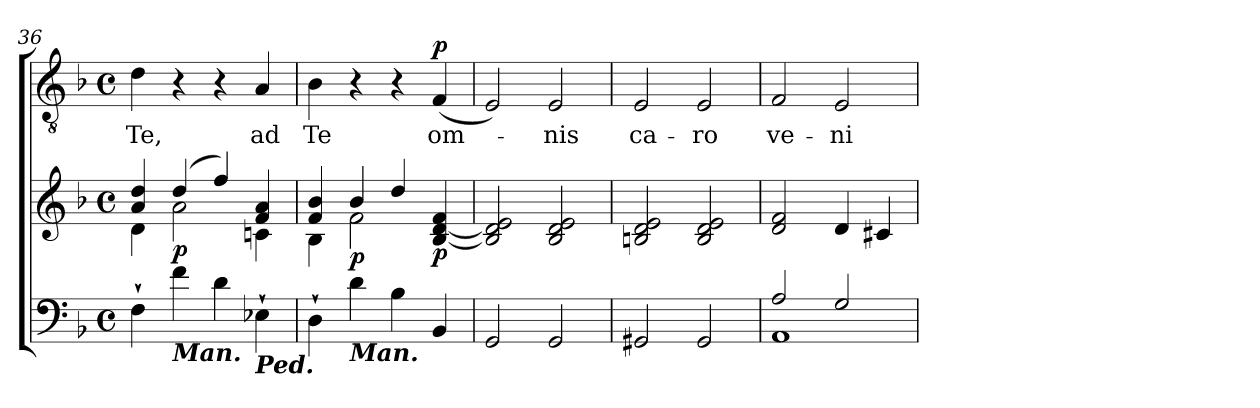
**kern	**kern	**dynam	**kern	**text	**dynam
*part2	*part2	*part2	*part1	*part1	*part1
*staff3	*staff2	*staff2/3	*staff1	*staff1	*staff1
*clefF4	*clefG2	*	*clefGv2	*	*
*k[b-]	*k[b-]	*	*k[b-]	*	*
*F:	*F:	*	*F:	*	*
*M4/4	*M4/4	*	*M4/4	*	*
*met(c)	*met(c)	*	*met(c)	*	*
=36	=36	=36	=36	=36	=36
*	*^	*	*	*	*
!	!	!	!	!	!LO:LY:b	!
4F`>\	4a/ 4dd/	4d\	.	4d\	Te,	.
!LO:TX:b:Bi:t=Man.	!	!	!	!	!	!
!	!	!	!LO:DY:b	!	!	!
4f\	(4dd/	2a\	p	4r	.	.
4d\	4ff/)	.	.	4r	.	.
!LO:TX:b:Bi:t=Ped.	!	!	!	!	!	!
!	!	!	!	!	!LO:LY:b	!
4E-X`>\	4f/ 4a/	4cn\	.	4A/	ad	.
!!LO:LB:g=z
=37	=37	=37	=37	=37	=37	=37
!	!	!	!	!	!LO:LY:b	!
4D`>\	4f/ 4b-/	4B-\	.	4B-\	Te	.
!LO:TX:b:Bi:t=Man.	!	!	!	!	!	!
!	!	!	!LO:DY:b	!	!	!
4d\	4b-/	2f\	p	4r	.	.
4B-\	4dd/	.	.	4r	.	.
!	!	!	!LO:DY:b	!	!LO:LY:b	!LO:DY:a
4BB-/	[<4B-/ [>4d/ 4f/	4ryy	p	(<4F/	om-	p
*	*v	*v	*	*	*	*
=38	=38	=38	=38	=38	=38
2GG/	2B-/] 2d/] 2e/	.	2E/)	.	.
!	!	!	!	!LO:LY:b	!
2GG/	2B-/ 2d/ 2e/	.	2E/	-nis	.
=39	=39	=39	=39	=39	=39
!	!	!	!	!LO:LY:b	!
2GG#X/	2Bn/ 2d/ 2e/	.	2E/	ca-	.
!	!	!	!	!LO:LY:b	!
2GG#/	2B/ 2d/ 2e/	.	2E/	-ro	.
=40	=40	=40	=40	=40	=40
*^	*	*	*	*	*
!	!	!	!	!	!LO:LY:b	!
2A/	1AA	2d/ 2f/	.	2F/	ve-	.
!	!	!	!	!	!LO:LY:b	!
2G/	.	4d/	.	2E/	-ni-	.
.	.	4c#X/	.	.	.	.
*v	*v	*	*	*	*	*
=	=	=	=	=	=
*-	*-	*-	*-	*-	*-
